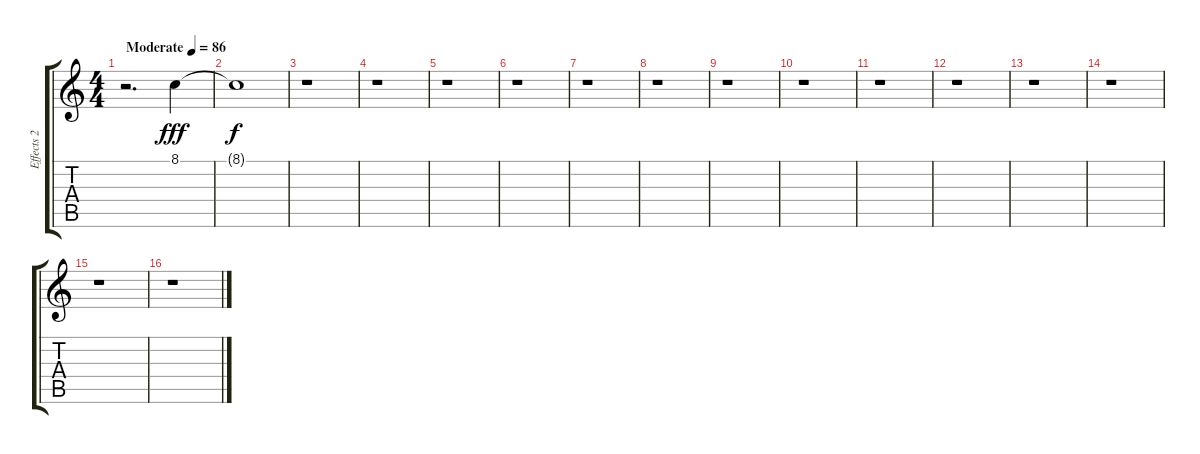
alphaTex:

\track ("Effects 2" "Effects 2") {instrument pad3polysynth}
\staff {score tabs}
\tuning (E4 B3 G3 D3 A2 E2) {hide}
\ts (4 4)
\tempo (86 "Moderate")
\clef g2
\ks c
r.2{d dy fff instrument pad3polysynth} 8.1.4 |
8.1{t}.1{dy f} |
r.1 |
r.1 |
r.1 |
r.1 |
r.1 |
r.1 |
r.1 |
r.1 |
r.1 |
r.1 |
r.1 |
r.1 |
r.1 |
r.1
